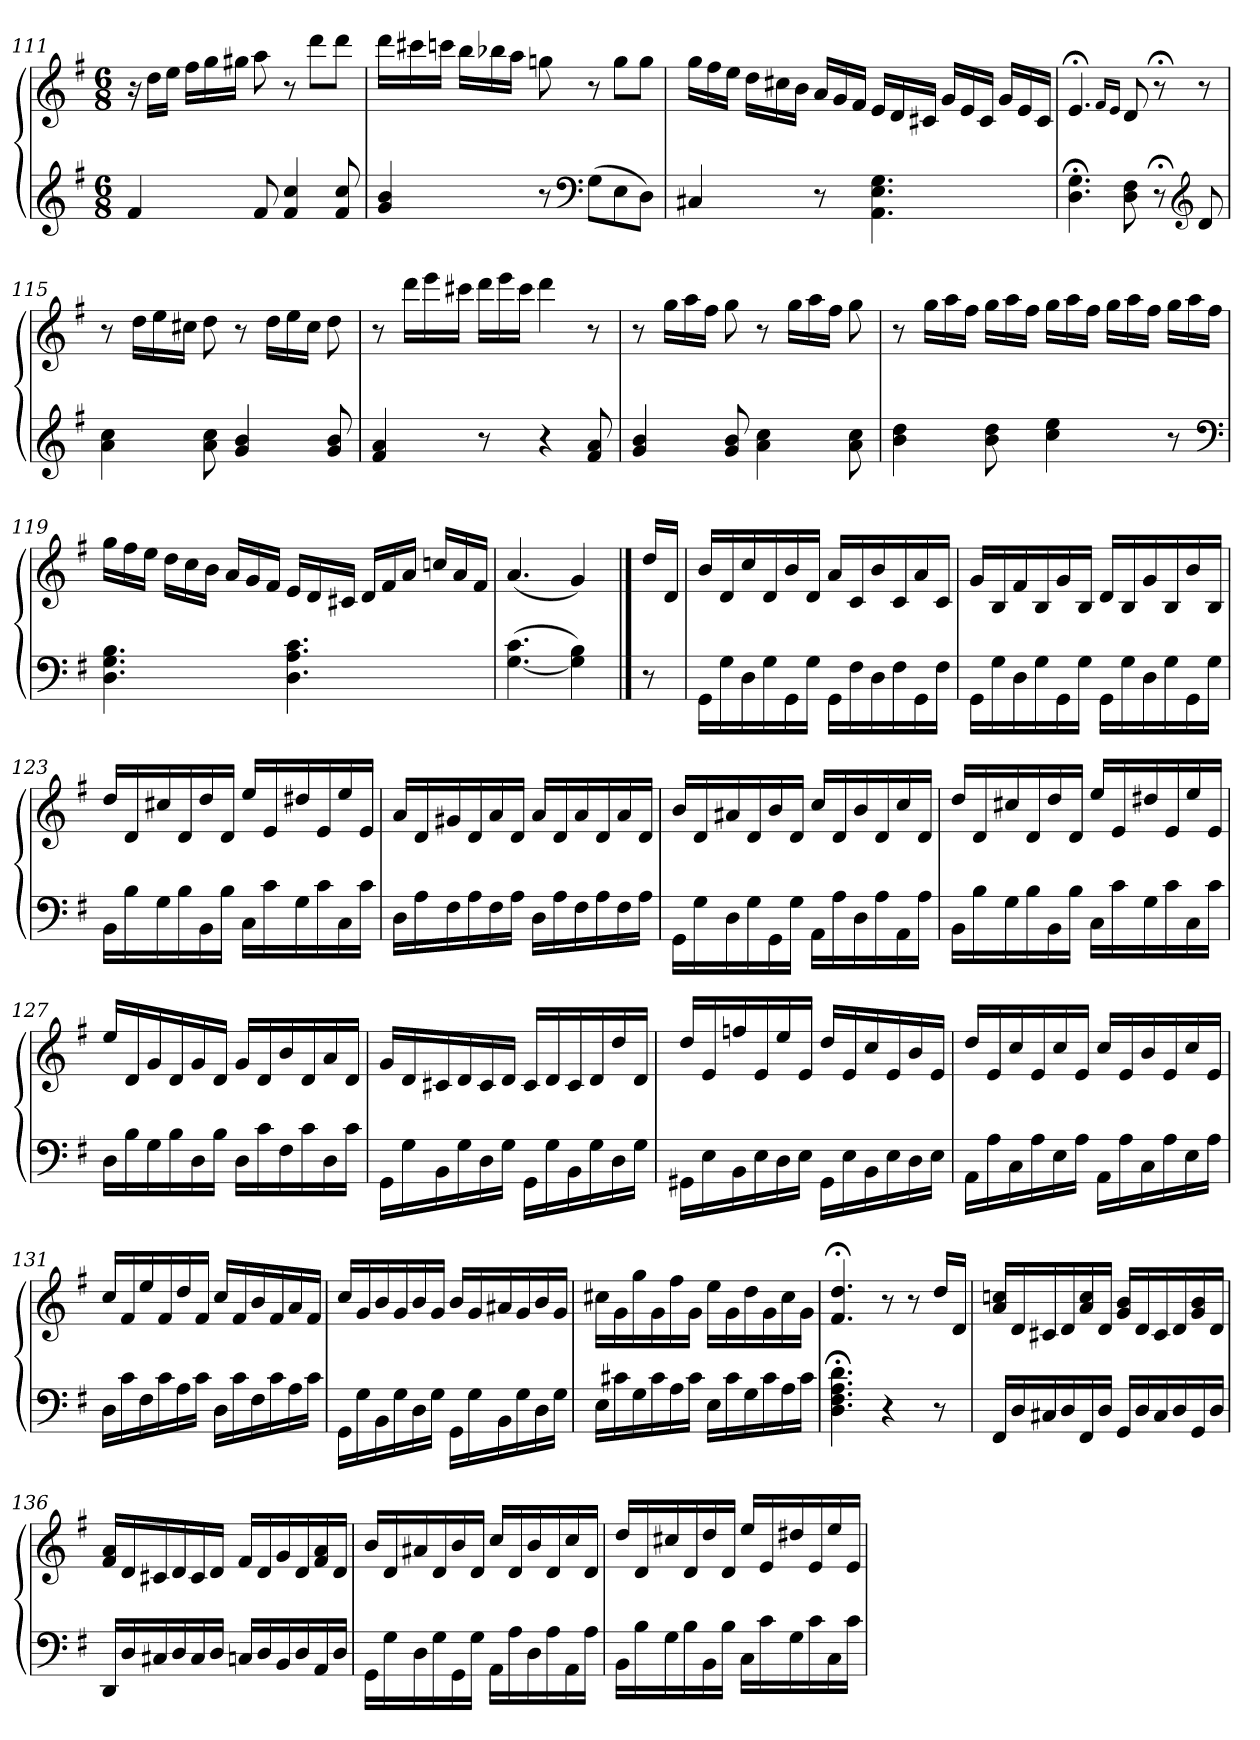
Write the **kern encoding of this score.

**kern	**kern
*part1	*part1
*staff2	*staff1
*clefG2	*clefG2
*k[f#]	*k[f#]
*M6/8	*M6/8
*	*Xtuplet
=111	=111
4f#/	24r
.	24dd\LL
.	24ee\JJ
.	24ff#\LL
.	24gg\
.	24gg#X\JJ
8f#/	8aa\
4f#/ 4cc/	8r
.	8ddd\L
8f#/ 8cc/	8ddd\J
=112	=112
4g/ 4b/	24ddd\LL
.	24ccc#X\
.	24cccn\JJ
.	24bb\LL
.	24bb-X\
.	24aa\JJ
8r	8ggn\
*clefF4	*
(>8G\L	8r
8E\	8gg\L
8D\J)	8gg\J
!!LO:LB:g=z
=113	=113
4C#X/	24gg\LL
.	24ff#\
.	24ee\JJ
.	24dd\LL
.	24cc#X\
.	24b\JJ
8r	24a/LL
.	24g/
.	24f#/JJ
4.AA\ 4.E\ 4.G\	24e/LL
.	24d/
.	24c#X/JJ
.	24g/LL
.	24e/
.	24c#/JJ
.	24g/LL
.	24e/
.	24c#/JJ
=114	=114
4.D;<\ 4.G;<\	4.e;</
.	16qf#/LL
.	16qe/JJ
8D\ 8F#\	8d/
8r;<	8r;<
*clefG2	*
8d/	8r
=115	=115
4a\ 4cc\	8r
.	24dd\LL
.	24ee\
.	24cc#X\JJ
8a\ 8cc\	8dd\
4g/ 4b/	8r
.	24dd\LL
.	24ee\
.	24cc#\JJ
8g/ 8b/	8dd\
=116	=116
4f#/ 4a/	8r
.	24ddd\LL
.	24eee\
.	24ccc#X\JJ
8r	24ddd\LL
.	24eee\
.	24ccc#\JJ
4r	4ddd\
8f#/ 8a/	8r
!!LO:LB:g=z
=117	=117
4g/ 4b/	8r
.	24gg\LL
.	24aa\
.	24ff#\JJ
8g/ 8b/	8gg\
4a\ 4cc\	8r
.	24gg\LL
.	24aa\
.	24ff#\JJ
8a\ 8cc\	8gg\
=118	=118
4b\ 4dd\	8r
.	24gg\LL
.	24aa\
.	24ff#\JJ
8b\ 8dd\	24gg\LL
.	24aa\
.	24ff#\JJ
4cc\ 4ee\	24gg\LL
.	24aa\
.	24ff#\JJ
.	24gg\LL
.	24aa\
.	24ff#\JJ
8r	24gg\LL
.	24aa\
.	24ff#\JJ
*clefF4	*
=119	=119
4.D\ 4.G\ 4.B\	24gg\LL
.	24ff#\
.	24ee\JJ
.	24dd\LL
.	24cc\
.	24b\JJ
.	24a/LL
.	24g/
.	24f#/JJ
4.D\ 4.A\ 4.c\	24e/LL
.	24d/
.	24c#X/JJ
.	24d/LL
.	24f#/
.	24a/JJ
.	24ccn/LL
.	24a/
.	24f#/JJ
=120	=120
(>[4.G\ 4.c\	(<4.a/
4G]\ 4B\)	4g/)
!!LO:PB:g=z
==120	==120
8r	16dd/LL
.	16d/JJ
=121	=121
16GG\LL	16b/LL
16G\	16d/
16D\	16cc/
16G\	16d/
16GG\	16b/
16G\JJ	16d/JJ
16GG\LL	16a/LL
16F#\	16c/
16D\	16b/
16F#\	16c/
16GG\	16a/
16F#\JJ	16c/JJ
=122	=122
16GG\LL	16g/LL
16G\	16B/
16D\	16f#/
16G\	16B/
16GG\	16g/
16G\JJ	16B/JJ
16GG\LL	16d/LL
16G\	16B/
16D\	16g/
16G\	16B/
16GG\	16b/
16G\JJ	16B/JJ
=123	=123
16BB\LL	16dd/LL
16B\	16d/
16G\	16cc#X/
16B\	16d/
16BB\	16dd/
16B\JJ	16d/JJ
16C\LL	16ee/LL
16c\	16e/
16G\	16dd#X/
16c\	16e/
16C\	16ee/
16c\JJ	16e/JJ
!!LO:LB:g=z
=124	=124
16D\LL	16a/LL
16A\	16d/
16F#\	16g#X/
16A\	16d/
16F#\	16a/
16A\JJ	16d/JJ
16D\LL	16a/LL
16A\	16d/
16F#\	16a/
16A\	16d/
16F#\	16a/
16A\JJ	16d/JJ
=125	=125
16GG\LL	16b/LL
16G\	16d/
16D\	16a#X/
16G\	16d/
16GG\	16b/
16G\JJ	16d/JJ
16AA\LL	16cc/LL
16A\	16d/
16D\	16b/
16A\	16d/
16AA\	16cc/
16A\JJ	16d/JJ
=126	=126
16BB\LL	16dd/LL
16B\	16d/
16G\	16cc#X/
16B\	16d/
16BB\	16dd/
16B\JJ	16d/JJ
16C\LL	16ee/LL
16c\	16e/
16G\	16dd#X/
16c\	16e/
16C\	16ee/
16c\JJ	16e/JJ
=127	=127
16D\LL	16ee/LL
16B\	16d/
16G\	16g/
16B\	16d/
16D\	16g/
16B\JJ	16d/JJ
16D\LL	16g/LL
16c\	16d/
16F#\	16b/
16c\	16d/
16D\	16a/
16c\JJ	16d/JJ
!!LO:LB:g=z
=128	=128
16GG\LL	16g/LL
16G\	16d/
16BB\	16c#X/
16G\	16d/
16D\	16c#/
16G\JJ	16d/JJ
16GG\LL	16c#/LL
16G\	16d/
16BB\	16c#/
16G\	16d/
16D\	16dd/
16G\JJ	16d/JJ
=129	=129
16GG#X\LL	16dd/LL
16E\	16e/
16BB\	16ffn/
16E\	16e/
16D\	16ee/
16E\JJ	16e/JJ
16GG#\LL	16dd/LL
16E\	16e/
16BB\	16cc/
16E\	16e/
16D\	16b/
16E\JJ	16e/JJ
=130	=130
16AA\LL	16dd/LL
16A\	16e/
16C\	16cc/
16A\	16e/
16E\	16cc/
16A\JJ	16e/JJ
16AA\LL	16cc/LL
16A\	16e/
16C\	16b/
16A\	16e/
16E\	16cc/
16A\JJ	16e/JJ
=131	=131
16D\LL	16cc/LL
16c\	16f#/
16F#\	16ee/
16c\	16f#/
16A\	16dd/
16c\JJ	16f#/JJ
16D\LL	16cc/LL
16c\	16f#/
16F#\	16b/
16c\	16f#/
16A\	16a/
16c\JJ	16f#/JJ
!!LO:LB:g=z
=132	=132
16GG\LL	16cc/LL
16G\	16g/
16BB\	16b/
16G\	16g/
16D\	16b/
16G\JJ	16g/JJ
16GG\LL	16b/LL
16G\	16g/
16BB\	16a#X/
16G\	16g/
16D\	16b/
16G\JJ	16g/JJ
=133	=133
16E\LL	16cc#X\LL
16c#X\	16g\
16G\	16gg\
16c#\	16g\
16A\	16ff#\
16c#\JJ	16g\JJ
16E\LL	16ee\LL
16c#\	16g\
16G\	16dd\
16c#\	16g\
16A\	16cc#\
16c#\JJ	16g\JJ
=134	=134
4.D;<\ 4.F#;<\ 4.A;<\ 4.d;<\	4.f#;</ 4.dd;</
4r	8r
.	8r
8r	16dd/LL
.	16d/JJ
=135	=135
16FF#/LL	16a/ 16ccn/LL
16D/	16d/
16C#X/	16c#X/
16D/	16d/
16FF#/	16a/ 16cc/
16D/JJ	16d/JJ
16GG/LL	16g/ 16b/LL
16D/	16d/
16C#/	16c#/
16D/	16d/
16GG/	16g/ 16b/
16D/JJ	16d/JJ
=136	=136
16DD/LL	16f#/ 16a/LL
16D/	16d/
16C#X/	16c#X/
16D/	16d/
16C#/	16c#/
16D/JJ	16d/JJ
16Cn/LL	16f#/LL
16D/	16d/
16BB/	16g/
16D/	16d/
16AA/	16f#/ 16a/
16D/JJ	16d/JJ
!!LO:LB:g=z
=137	=137
16GG\LL	16b/LL
16G\	16d/
16D\	16a#X/
16G\	16d/
16GG\	16b/
16G\JJ	16d/JJ
16AA\LL	16cc/LL
16A\	16d/
16D\	16b/
16A\	16d/
16AA\	16cc/
16A\JJ	16d/JJ
=138	=138
16BB\LL	16dd/LL
16B\	16d/
16G\	16cc#X/
16B\	16d/
16BB\	16dd/
16B\JJ	16d/JJ
16C\LL	16ee/LL
16c\	16e/
16G\	16dd#X/
16c\	16e/
16C\	16ee/
16c\JJ	16e/JJ
=	=
*-	*-
